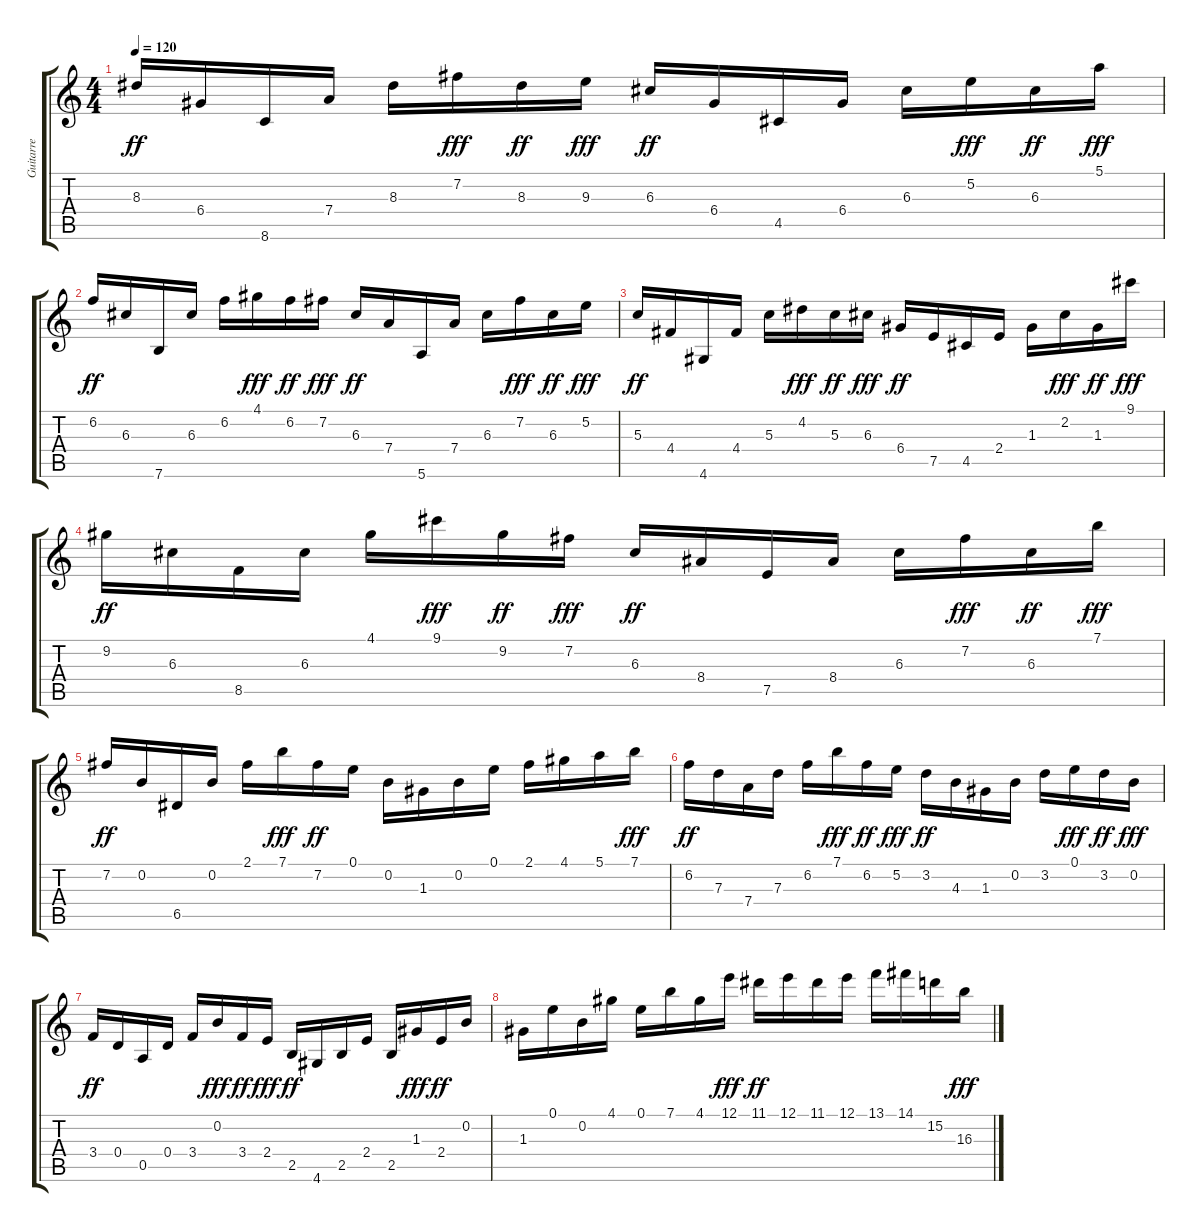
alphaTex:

\track ("Guitarre" "Guitarre") {instrument acousticguitarnylon}
\staff {score tabs}
\tuning (E4 B3 G3 D3 A2 E2) {hide}
\ts (4 4)
\tempo 120
\clef g2
\ks c
8.3.16{dy ff} 6.4.16 8.6.16 7.4.16 8.3.16 7.2.16{dy fff} 8.3.16{dy ff} 9.3.16{dy fff} 6.3.16{dy ff} 6.4.16 4.5.16 6.4.16 6.3.16 5.2.16{dy fff} 6.3.16{dy ff} 5.1.16{dy fff} |
6.2.16{dy ff} 6.3.16 7.6.16 6.3.16 6.2.16 4.1.16{dy fff} 6.2.16{dy ff} 7.2.16{dy fff} 6.3.16{dy ff} 7.4.16 5.6.16 7.4.16 6.3.16 7.2.16{dy fff} 6.3.16{dy ff} 5.2.16{dy fff} |
5.3.16{dy ff} 4.4.16 4.6.16 4.4.16 5.3.16 4.2.16{dy fff} 5.3.16{dy ff} 6.3.16{dy fff} 6.4.16{dy ff} 7.5.16 4.5.16 2.4.16 1.3.16 2.2.16{dy fff} 1.3.16{dy ff} 9.1.16{dy fff} |
9.2.16{dy ff} 6.3.16 8.5.16 6.3.16 4.1.16 9.1.16{dy fff} 9.2.16{dy ff} 7.2.16{dy fff} 6.3.16{dy ff} 8.4.16 7.5.16 8.4.16 6.3.16 7.2.16{dy fff} 6.3.16{dy ff} 7.1.16{dy fff} |
7.2.16{dy ff} 0.2.16 6.5.16 0.2.16 2.1.16 7.1.16{dy fff} 7.2.16{dy ff} 0.1.16 0.2.16 1.3.16 0.2.16 0.1.16 2.1.16 4.1.16 5.1.16 7.1.16{dy fff} |
6.2.16{dy ff} 7.3.16 7.4.16 7.3.16 6.2.16 7.1.16{dy fff} 6.2.16{dy ff} 5.2.16{dy fff} 3.2.16{dy ff} 4.3.16 1.3.16 0.2.16 3.2.16 0.1.16{dy fff} 3.2.16{dy ff} 0.2.16{dy fff} |
3.4.16{dy ff} 0.4.16 0.5.16 0.4.16 3.4.16 0.2.16{dy fff} 3.4.16{dy ff} 2.4.16{dy fff} 2.5.16{dy ff} 4.6.16 2.5.16 2.4.16 2.5.16 1.3.16{dy fff} 2.4.16{dy ff} 0.2.16 |
1.3.16 0.1.16 0.2.16 4.1.16 0.1.16 7.1.16 4.1.16 12.1.16{dy fff} 11.1.16{dy ff} 12.1.16 11.1.16 12.1.16 13.1.16 14.1.16 15.2.16 16.3.16{dy fff}
